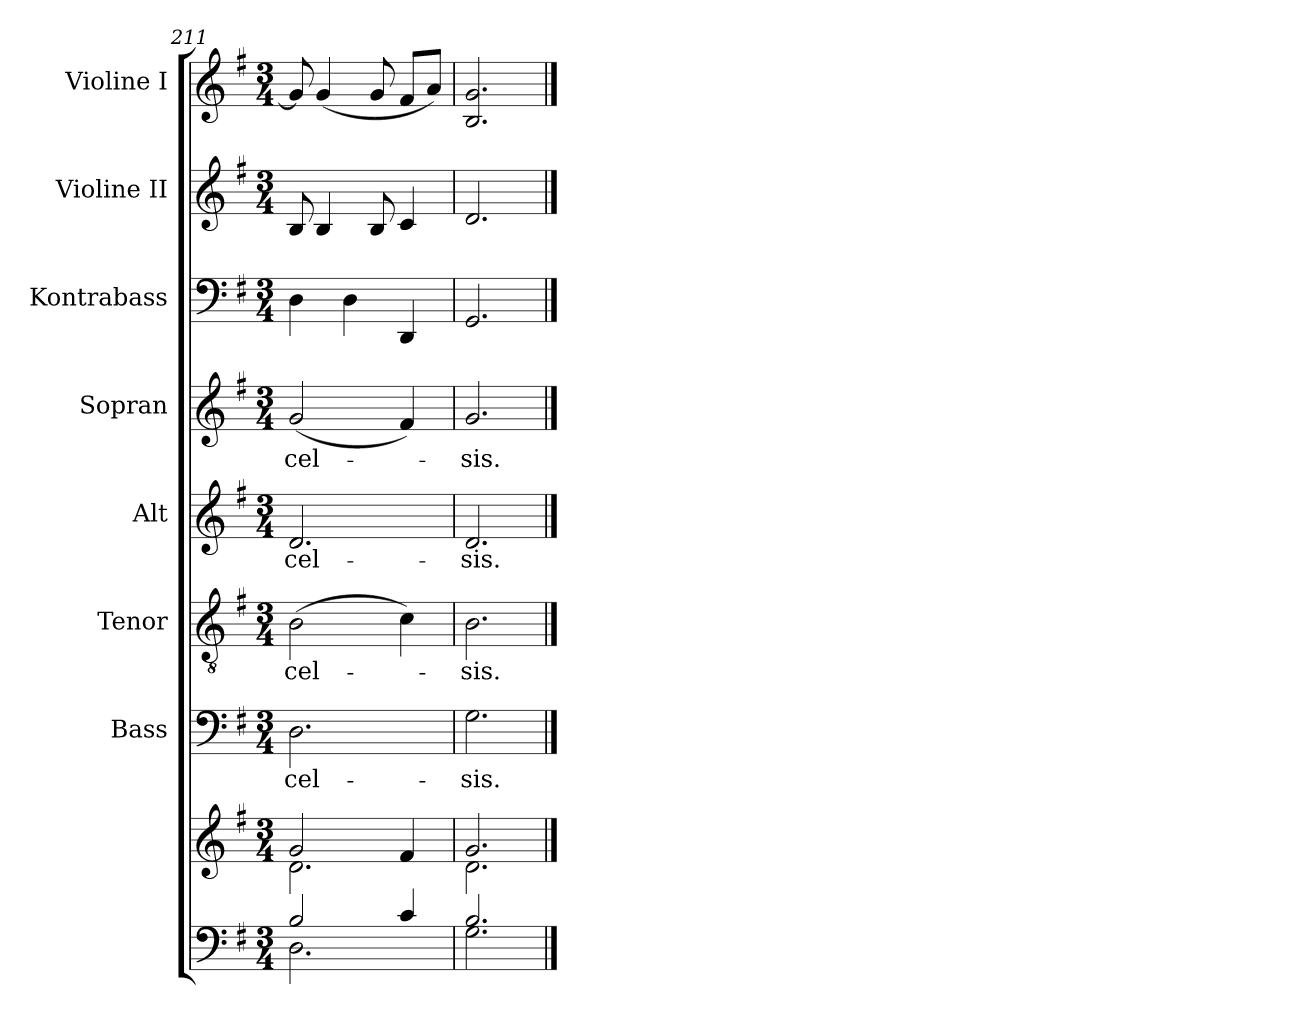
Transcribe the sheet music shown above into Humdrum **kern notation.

**kern	**kern	**kern	**text	**kern	**text	**kern	**text	**kern	**text	**kern	**kern	**kern
*part8	*part8	*part7	*part7	*part6	*part6	*part5	*part5	*part4	*part4	*part3	*part2	*part1
*staff9	*staff8	*staff7	*staff7	*staff6	*staff6	*staff5	*staff5	*staff4	*staff4	*staff3	*staff2	*staff1
*	*	*I"Bass	*	*I"Tenor	*	*I"Alt	*	*I"Sopran	*	*I"Kontrabass	*I"Violine II	*I"Violine I
*	*	*I'B.	*	*I'T.	*	*I'A.	*	*I'S.	*	*I'Kb.	*I'Vl. II	*I'Vl. I
*clefF4	*clefG2	*clefF4	*	*clefGv2	*	*clefG2	*	*clefG2	*	*clefF4	*clefG2	*clefG2
*	*	*	*	*	*	*	*	*	*	*ITrd7c12	*	*
*k[f#]	*k[f#]	*k[f#]	*	*k[f#]	*	*k[f#]	*	*k[f#]	*	*k[f#]	*k[f#]	*k[f#]
*G:	*G:	*G:	*	*G:	*	*G:	*	*G:	*	*G:	*G:	*G:
*M3/4	*M3/4	*M3/4	*	*M3/4	*	*M3/4	*	*M3/4	*	*M3/4	*M3/4	*M3/4
=211	=211	=211	=211	=211	=211	=211	=211	=211	=211	=211	=211	=211
*^	*^	*	*	*	*	*	*	*	*	*	*	*
!	!	!	!	!	!LO:LY:b	!	!LO:LY:b	!	!LO:LY:b	!	!LO:LY:b	!	!	!
2B/	2.D\	2g/	2.d\	2.D\	-cel-	(>2B\	-cel-	2.d/	-cel-	(<2g/	-cel-	4DD\	8B/	8g/]
.	.	.	.	.	.	.	.	.	.	.	.	.	4B/	(<4g/
.	.	.	.	.	.	.	.	.	.	.	.	4DD\	.	.
.	.	.	.	.	.	.	.	.	.	.	.	.	8B/	8g/
4c/	.	4f#/	.	.	.	4c\)	.	.	.	4f#/)	.	4DDD/	4c/	8f#/L
.	.	.	.	.	.	.	.	.	.	.	.	.	.	8a/J)
=212	=212	=212	=212	=212	=212	=212	=212	=212	=212	=212	=212	=212	=212	=212
!	!	!	!	!	!LO:LY:b	!	!LO:LY:b	!	!LO:LY:b	!	!LO:LY:b	!	!	!
2.B/	2.G\	2.g/	2.d\	2.G\	-sis.	2.B\	-sis.	2.d/	-sis.	2.g/	-sis.	2.GGG/	2.d/	2.B/ 2.g/
*v	*v	*	*	*	*	*	*	*	*	*	*	*	*	*
*	*v	*v	*	*	*	*	*	*	*	*	*	*	*
==	==	==	==	==	==	==	==	==	==	==	==	==
*-	*-	*-	*-	*-	*-	*-	*-	*-	*-	*-	*-	*-
